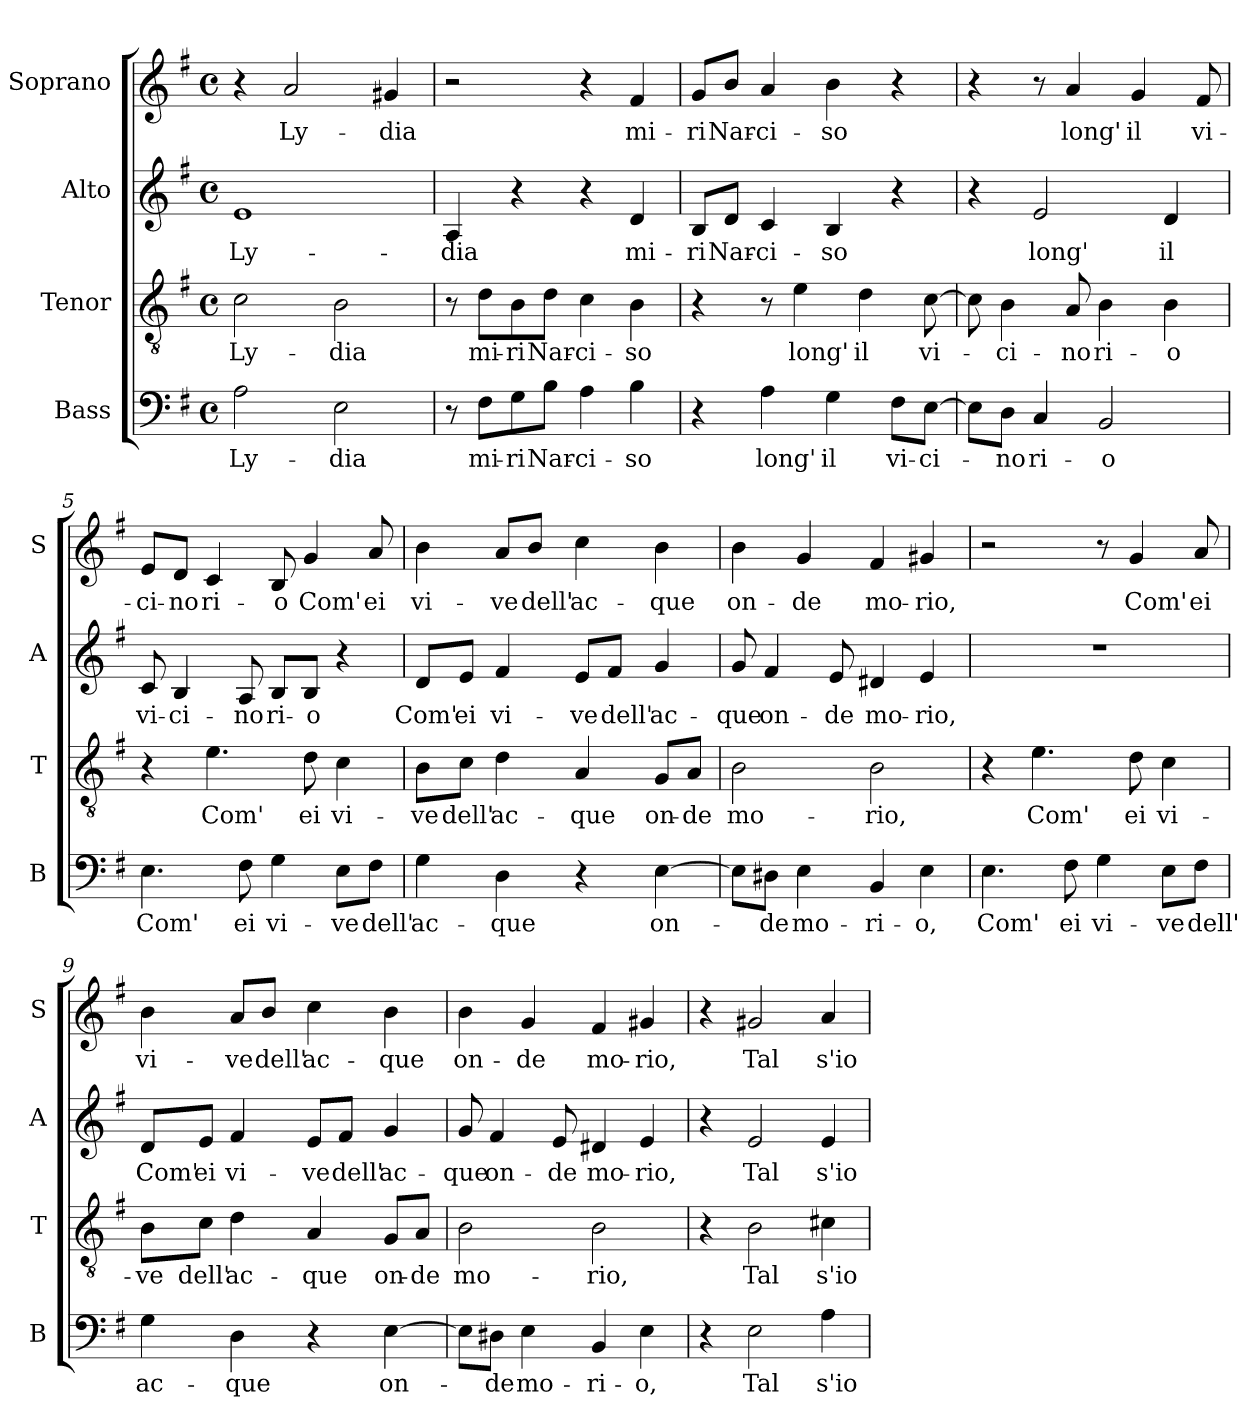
**kern	**text	**kern	**text	**kern	**text	**kern	**text
*part4	*part4	*part3	*part3	*part2	*part2	*part1	*part1
*staff4	*staff4	*staff3	*staff3	*staff2	*staff2	*staff1	*staff1
*I"Bass	*	*I"Tenor	*	*I"Alto	*	*I"Soprano	*
*I'B	*	*I'T	*	*I'A	*	*I'S	*
*clefF4	*	*clefGv2	*	*clefG2	*	*clefG2	*
*k[f#]	*	*k[f#]	*	*k[f#]	*	*k[f#]	*
*G:	*	*G:	*	*G:	*	*G:	*
*M4/4	*	*M4/4	*	*M4/4	*	*M4/4	*
*met(c)	*	*met(c)	*	*met(c)	*	*met(c)	*
=1	=1	=1	=1	=1	=1	=1	=1
2A\	Ly-	2c\	Ly-	1e	Ly-	4r	.
.	.	.	.	.	.	2a/	Ly-
2E\	-dia	2B\	-dia	.	.	.	.
.	.	.	.	.	.	4g#X/	-dia
=2	=2	=2	=2	=2	=2	=2	=2
8r	.	8r	.	4A/	-dia	2r	.
8F#\L	mi-	8d\L	mi-	.	.	.	.
8G\	-ri	8B\	-ri	4r	.	.	.
8B\J	Nar-	8d\J	Nar-	.	.	.	.
4A\	-ci-	4c\	-ci-	4r	.	4r	.
4B\	-so	4B\	-so	4d/	mi-	4f#/	mi-
=3	=3	=3	=3	=3	=3	=3	=3
4r	.	4r	.	8B/L	-ri	8g/L	-ri
.	.	.	.	8d/J	Nar-	8b/J	Nar-
4A\	long'	8r	.	4c/	-ci-	4a/	-ci-
.	.	4e\	long'	.	.	.	.
4G\	il	.	.	4B/	-so	4b\	-so
.	.	4d\	il	.	.	.	.
8F#\L	vi-	.	.	4r	.	4r	.
[8E\J	-ci-	[8c\	vi-	.	.	.	.
=4	=4	=4	=4	=4	=4	=4	=4
8E\L]	.	8c\]	.	4r	.	4r	.
8D\J	-no	4B\	-ci-	.	.	.	.
4C/	ri-	.	.	2e/	long'	8r	.
.	.	8A/	-no	.	.	4a/	long'
2BB/	-o	4B\	ri-	.	.	.	.
.	.	.	.	.	.	4g/	il
.	.	4B\	-o	4d/	il	.	.
.	.	.	.	.	.	8f#/	vi-
!!LO:LB:g=z
=5	=5	=5	=5	=5	=5	=5	=5
4.E\	Com'	4r	.	8c/	vi-	8e/L	-ci-
.	.	.	.	4B/	-ci-	8d/J	-no
.	.	4.e\	Com'	.	.	4c/	ri-
8F#\	ei	.	.	8A/	-no	.	.
4G\	vi-	.	.	8B/L	ri-	8B/	-o
.	.	8d\	ei	8B/J	-o	4g/	Com'
8E\L	-ve	4c\	vi-	4r	.	.	.
8F#\J	dell'	.	.	.	.	8a/	ei
=6	=6	=6	=6	=6	=6	=6	=6
4G\	ac-	8B\L	-ve	8d/L	Com'	4b\	vi-
.	.	8c\J	dell'	8e/J	ei	.	.
4D\	-que	4d\	ac-	4f#/	vi-	8a/L	-ve
.	.	.	.	.	.	8b/J	dell'
4r	.	4A/	-que	8e/L	-ve	4cc\	ac-
.	.	.	.	8f#/J	dell'	.	.
[4E\	on-	8G/L	on-	4g/	ac-	4b\	-que
.	.	8A/J	-de	.	.	.	.
=7	=7	=7	=7	=7	=7	=7	=7
8E\L]	.	2B\	mo-	8g/	-que	4b\	on-
8D#X\J	-de	.	.	4f#/	on-	.	.
4E\	mo-	.	.	.	.	4g/	-de
.	.	.	.	8e/	-de	.	.
4BB/	-ri-	2B\	-rio,	4d#X/	mo-	4f#/	mo-
4E\	-o,	.	.	4e/	-rio,	4g#X/	-rio,
!!LO:LB:g=z
=8	=8	=8	=8	=8	=8	=8	=8
4.E\	Com'	4r	.	1r	.	2r	.
.	.	4.e\	Com'	.	.	.	.
8F#\	ei	.	.	.	.	.	.
4G\	vi-	.	.	.	.	8r	.
.	.	8d\	ei	.	.	4g/	Com'
8E\L	-ve	4c\	vi-	.	.	.	.
8F#\J	dell'	.	.	.	.	8a/	ei
=9	=9	=9	=9	=9	=9	=9	=9
4G\	ac-	8B\L	-ve	8d/L	Com'	4b\	vi-
.	.	8c\J	dell'	8e/J	ei	.	.
4D\	-que	4d\	ac-	4f#/	vi-	8a/L	-ve
.	.	.	.	.	.	8b/J	dell'
4r	.	4A/	-que	8e/L	-ve	4cc\	ac-
.	.	.	.	8f#/J	dell'	.	.
[4E\	on-	8G/L	on-	4g/	ac-	4b\	-que
.	.	8A/J	-de	.	.	.	.
=10	=10	=10	=10	=10	=10	=10	=10
8E\L]	.	2B\	mo-	8g/	-que	4b\	on-
8D#X\J	-de	.	.	4f#/	on-	.	.
4E\	mo-	.	.	.	.	4g/	-de
.	.	.	.	8e/	-de	.	.
4BB/	-ri-	2B\	-rio,	4d#X/	mo-	4f#/	mo-
4E\	-o,	.	.	4e/	-rio,	4g#X/	-rio,
=11	=11	=11	=11	=11	=11	=11	=11
4r	.	4r	.	4r	.	4r	.
2E\	Tal	2B\	Tal	2e/	Tal	2g#X/	Tal
4A\	s'io	4c#X\	s'io	4e/	s'io	4a/	s'io
=	=	=	=	=	=	=	=
*-	*-	*-	*-	*-	*-	*-	*-
